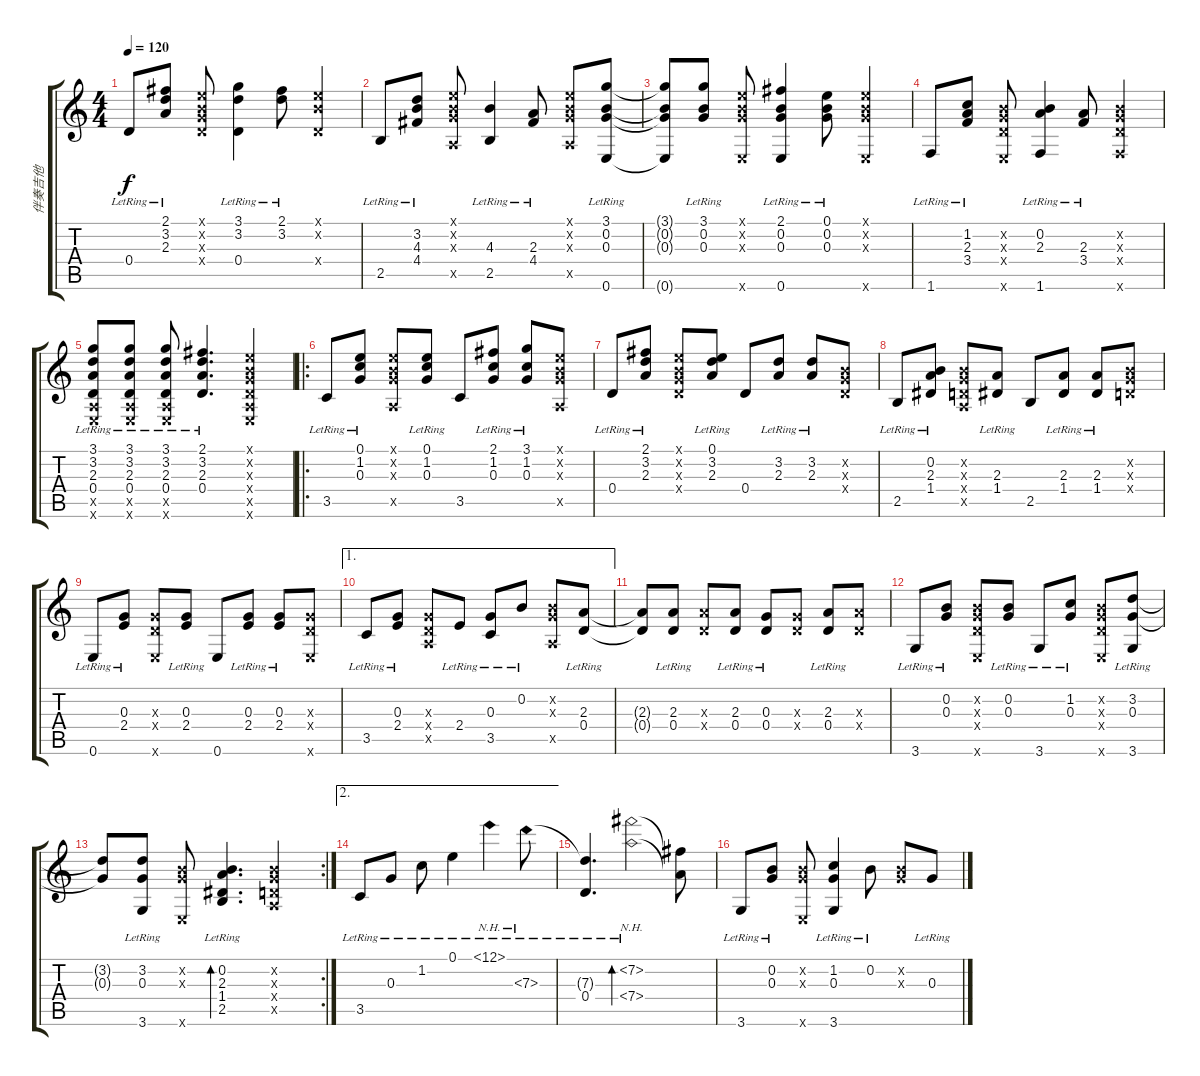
\track ("伴奏吉他" "伴奏吉他") {instrument acousticguitarsteel}
\staff {score tabs}
\tuning (E4 B3 G3 D3 A2 E2) {hide}
\ts (4 4)
\tempo 120
\clef g2
\ks c
0.4{lr}.8{dy f} (2.1{lr} 3.2{lr} 2.3{lr}).8 (0.1{x} 0.2{x} 0.3{x} 0.4{x}).8 (3.1{lr} 3.2{lr} 0.4{lr}).4 (2.1{lr} 3.2{lr}).8 (0.1{x} 0.2{x} 0.4{x}).4 |
2.5{lr}.8 (3.2{lr} 4.3{lr} 4.4{lr}).8 (0.1{x} 0.2{x} 0.3{x} 0.5{x}).8 (4.3{lr} 2.5{lr}).4 (2.3{lr} 4.4{lr}).8 (0.1{x} 0.2{x} 0.3{x} 0.5{x}).8 (3.1{lr} 0.2{lr} 0.3{lr} 0.6{lr}).8 |
(3.1{t} 0.2{t} 0.3{t} 0.6{t}).8 (3.1{lr} 0.2{lr} 0.3{lr}).8 (0.1{x} 0.2{x} 0.3{x} 0.6{x}).8 (2.1{lr} 0.2{lr} 0.3{lr} 0.6{lr}).4 (0.1{lr} 0.2{lr} 0.3{lr}).8 (0.1{x} 0.2{x} 0.3{x} 0.6{x}).4 |
1.6{lr}.8 (1.2{lr} 2.3{lr} 3.4{lr}).8 (0.2{x} 0.3{x} 0.4{x} 0.6{x}).8 (0.2{lr} 2.3{lr} 1.6{lr}).4 (2.3{lr} 3.4{lr}).8 (0.2{x} 0.3{x} 0.4{x} 1.6{x}).4 |
(3.1{lr} 3.2{lr} 2.3{lr} 0.4{lr} 0.5{x} 0.6{x}).8 (3.1{lr} 3.2{lr} 2.3{lr} 0.4{lr} 0.5{x} 0.6{x}).8 (3.1{lr} 3.2{lr} 2.3{lr} 0.4{lr} 0.5{x} 0.6{x}).8 (2.1{lr} 3.2{lr} 2.3{lr} 0.4{lr}).4{d} (0.1{x} 0.2{x} 0.3{x} 0.4{x} 0.5{x} 0.6{x}).4 |
\ro
3.5{lr}.8 (0.1{lr} 1.2{lr} 0.3{lr}).8 (0.1{x} 0.2{x} 0.3{x} 0.5{x}).8 (0.1{lr} 1.2{lr} 0.3{lr}).8 3.5.8 (2.1{lr} 1.2{lr} 0.3{lr}).8 (3.1{lr} 1.2{lr} 0.3{lr}).8 (0.1{x} 0.2{x} 0.3{x} 0.5{x}).8 |
0.4{lr}.8 (2.1{lr} 3.2{lr} 2.3{lr}).8 (0.1{x} 0.2{x} 0.3{x} 0.4{x}).8 (0.1{lr} 3.2{lr} 2.3{lr}).8 0.4.8 (3.2{lr} 2.3{lr}).8 (3.2{lr} 2.3{lr}).8 (0.2{x} 0.3{x} 0.4{x}).8 |
2.5{lr}.8 (0.2{lr} 2.3{lr} 1.4{lr}).8 (0.2{x} 0.3{x} 0.4{x} 0.5{x}).8 (2.3{lr} 1.4{lr}).8 2.5.8 (2.3{lr} 1.4{lr}).8 (2.3{lr} 1.4{lr}).8 (0.2{x} 0.3{x} 0.4{x}).8 |
0.6{lr}.8 (0.3{lr} 2.4{lr}).8 (0.3{x} 0.4{x} 0.6{x}).8 (0.3{lr} 2.4{lr}).8 0.6.8 (0.3{lr} 2.4{lr}).8 (0.3{lr} 2.4{lr}).8 (0.3{x} 0.4{x} 0.6{x}).8 |
\ae 1
3.5{lr}.8 (0.3{lr} 2.4{lr}).8 (0.3{x} 0.4{x} 0.5{x}).8 2.4{lr}.8 (0.3{lr} 3.5{lr}).8 0.2{lr}.8 (0.2{x} 0.3{x} 0.5{x}).8 (2.3{lr} 0.4{lr}).8 |
(2.3{t} 0.4{t}).8 (2.3{lr} 0.4{lr}).8 (2.3{x} 0.4{x}).8 (2.3{lr} 0.4{lr}).8 (0.3{lr} 0.4{lr}).8 (0.3{x} 0.4{x}).8 (2.3{lr} 0.4{lr}).8 (2.3{x} 0.4{x}).8 |
3.6{lr}.8 (0.2{lr} 0.3{lr}).8 (0.2{x} 0.3{x} 0.4{x} 0.6{x}).8 (0.2{lr} 0.3{lr}).8 3.6{lr}.8 (1.2{lr} 0.3{lr}).8 (0.2{x} 0.3{x} 0.4{x} 0.6{x}).8 (3.2{lr} 0.3{lr} 3.6{lr}).8 |
\rc 2
(3.2{t} 0.3{t}).8 (3.2{lr} 0.3{lr} 3.6{lr}).8 (0.2{x} 0.3{x} 0.6{x}).8 (0.2{lr} 2.3{lr} 1.4{lr} 2.5{lr}).4{d bd 240} (0.2{x} 0.3{x} 0.4{x} 0.5{x}).4 |
\ae 2
3.5{lr}.8 0.3{lr}.8 1.2{lr}.8 0.1{lr}.4 12.1{nh lr}.4 7.3{nh lr}.8 |
(7.3{t} 0.4{lr}).4{d} (7.2{nh lr} 7.4{nh lr}).2{bd 480} (7.2{t} 7.4{t}).8 |
3.6{lr}.8 (0.2{lr} 0.3{lr}).8 (0.2{x} 0.3{x} 0.6{x}).8 (1.2{lr} 0.3{lr} 3.6{lr}).4 0.2{lr}.8 (0.2{x} 0.3{x}).8 0.3{lr}.8
